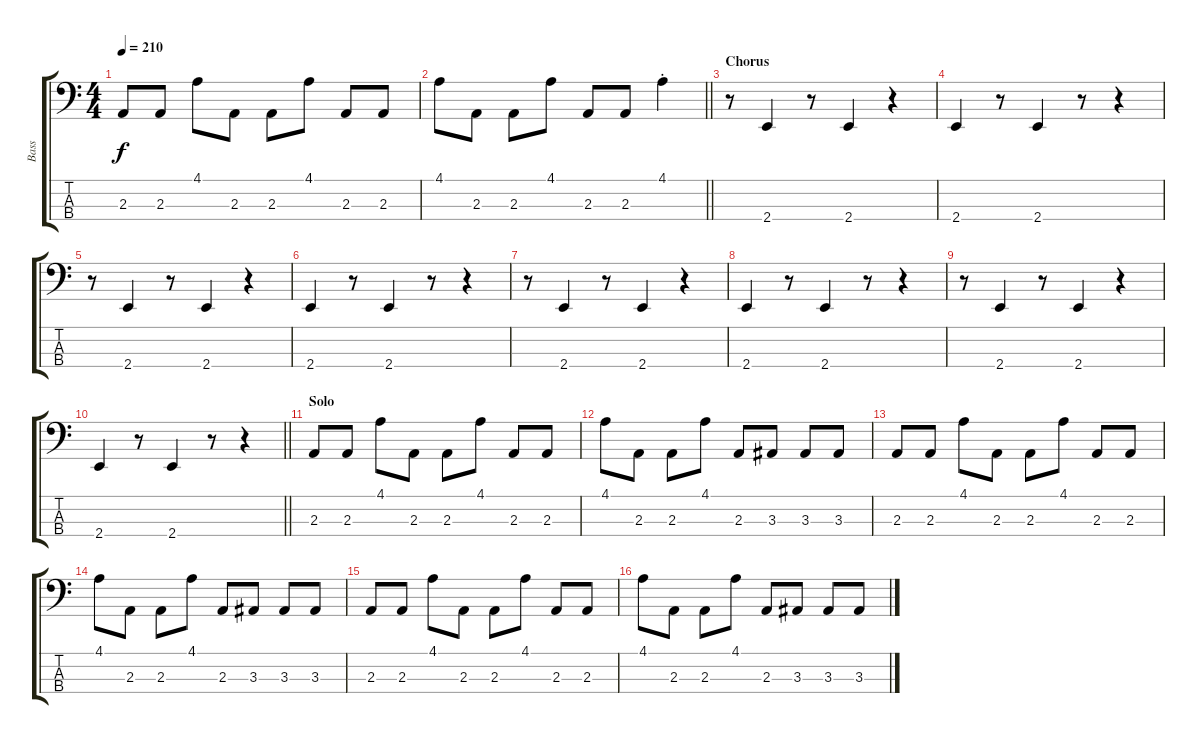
\track ("Bass" "Bass") {instrument electricbasspick}
\staff {score tabs}
\tuning (F2 C2 G1 D1) {hide}
\ts (4 4)
\tempo 210
\clef f4
\ks c
2.3.8{dy f} 2.3.8 4.1.8 2.3.8 2.3.8 4.1.8 2.3.8 2.3.8 |
\barLineRight lightlight
4.1.8 2.3.8 2.3.8 4.1.8 2.3.8 2.3.8 4.1{st}.4 |
\section ("" "Chorus")
r.8 2.4.4 r.8 2.4.4 r.4 |
2.4.4 r.8 2.4.4 r.8 r.4 |
r.8 2.4.4 r.8 2.4.4 r.4 |
2.4.4 r.8 2.4.4 r.8 r.4 |
r.8 2.4.4 r.8 2.4.4 r.4 |
2.4.4 r.8 2.4.4 r.8 r.4 |
r.8 2.4.4 r.8 2.4.4 r.4 |
\barLineRight lightlight
2.4.4 r.8 2.4.4 r.8 r.4 |
\section ("" "Solo")
2.3.8 2.3.8 4.1.8 2.3.8 2.3.8 4.1.8 2.3.8 2.3.8 |
4.1.8 2.3.8 2.3.8 4.1.8 2.3.8 3.3.8 3.3.8 3.3.8 |
2.3.8 2.3.8 4.1.8 2.3.8 2.3.8 4.1.8 2.3.8 2.3.8 |
4.1.8 2.3.8 2.3.8 4.1.8 2.3.8 3.3.8 3.3.8 3.3.8 |
2.3.8 2.3.8 4.1.8 2.3.8 2.3.8 4.1.8 2.3.8 2.3.8 |
4.1.8 2.3.8 2.3.8 4.1.8 2.3.8 3.3.8 3.3.8 3.3.8
